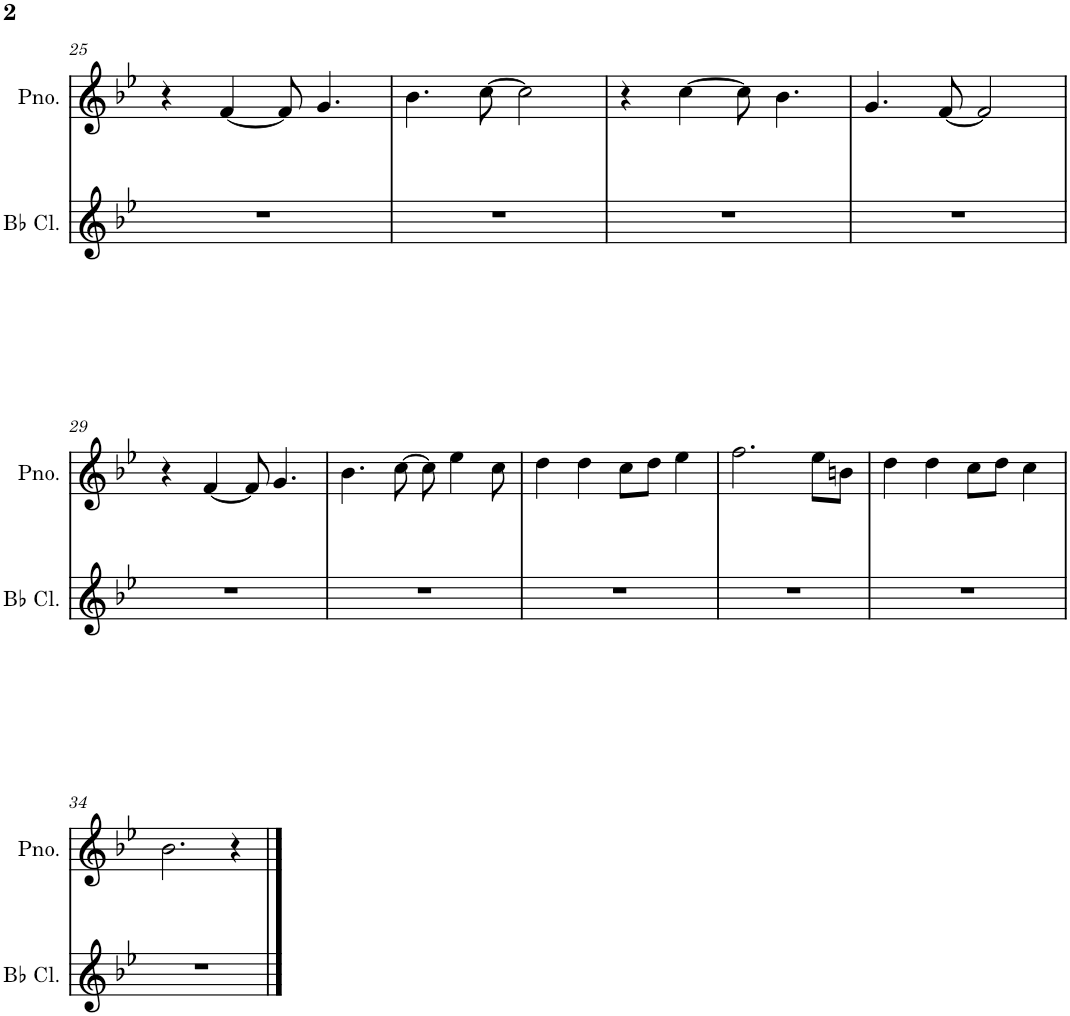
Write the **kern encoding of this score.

**kern	**kern
*part2	*part1
*staff2	*staff1
*I"Bb Clarinet	*I"Piano
*I'Bb Cl.	*I'Pno.
!!LO:PB:g=z
*clefG2	*clefG2
*Trd1c2	*
*k[b-e-]	*k[b-e-]
*M2/2	*M2/2
*met(c|)	*met(c|)
=25	=25
1r	4r
.	[4f/
.	8f/]
.	4.g/
=26	=26
1r	4.b-\
.	[8cc\
.	2cc\]
=27	=27
1r	4r
.	[4cc\
.	8cc\]
.	4.b-\
=28	=28
1r	4.g/
.	[8f/
.	2f/]
!!LO:LB:g=z
=29	=29
1r	4r
.	[4f/
.	8f/]
.	4.g/
=30	=30
1r	4.b-\
.	[8cc\
.	8cc\]
.	4ee-\
.	8cc\
=31	=31
1r	4dd\
.	4dd\
.	8cc\L
.	8dd\J
.	4ee-\
=32	=32
1r	2.ff\
.	8ee-\L
.	8bn\J
=33	=33
1r	4dd\
.	4dd\
.	8cc\L
.	8dd\J
.	4cc\
!!LO:LB:g=z
=34	=34
1r	2.b-\
.	4r
==	==
*-	*-
